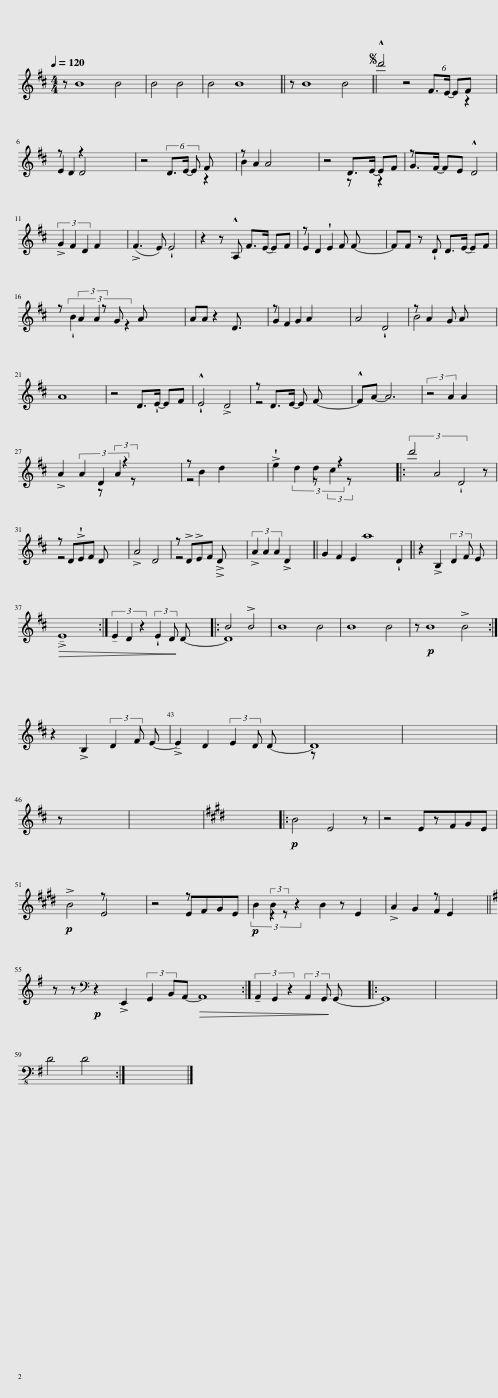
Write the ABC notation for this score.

X:1
%%score ( 1 2 )
L:1/8
Q:1/4=120
M:4/4
I:linebreak $
K:D
V:1 treble
V:2 treble
V:1
 z B8 B4 | B4 B4 | B4 B8 | z B8 B4 |S !^!d'4 z4 (6:4:3F3/2E/- EF x |$ %5
 z D2 x5 | z4 (6:4:3D3/2E/- E F x | z A2 x5 | z4 D>E- EF | z x7 |$ %10
 (3!>!G2 F2 D2 F2 x2 | (!>!F3 E) !wedge!E4 | z2 z !^!A, F>E- !tenuto!EF | z D2 F F- x3 | FF z !wedge!D D>E- !tenuto!EF |$ %15
 z (3:2:2A2 z G A x5 | AA z2 D3/2 x5/2 | z F2 A2 x3 | A4 !wedge!D4 | z A2 G A x3 |$ %20
 A8 | z4 D>!wedge!E- EF | !wedge!!^!E4 !>!D4 | z D>E- E F- x3 | !^!FA- A6 | %25
 (3:2:2z4 A2 A2 x2 |$ !>!A2 (3A2 D2 z2 x27/8 | z B2 d2 x3 | !>!!wedge!e2 (3d2 d2 z2 x27/8 |: (3d'4 A4 !wedge!D4 z |$ %30
 z D!>!!wedge!EF D x3 | !>!A4 D4 | z !>!D!>!EF !>!D x3 | (3!>!A2 A2 A2 !>!D2 x2 | G2 F2 E2 a8 !wedge!D2 | %35
 z2 !>!B,2 (3:2:2D2 F E x |$!>(! !>!!tenuto!E8 :| (3!tenuto!E2 D2 z2 (3:2:2!wedge!E2 D!>)! D- x19/8 |: B4 !>!B4 | B8 B4 | %40
 B8 B4 | z!p! B8 !>!B4 :|$ z2 !>!B,2 (3:2:2D2 F E- | !>!!tenuto!E2 D2 (3:2:2E2 D D- x | D8 | %45
 x8 |$ z x7 | x8 |[K:E] x8 |:!p! B4 E4 z | %50
 z4 EzFGE |$!p! !>!B4 z x3 | z4 z x3 |!p! (3B2 B2 z2 B2 z E2 x3/8 | !>!A2 G2 z E2 x ||$ %55
[K:G] z z[K:bass]!p! z2 !>!E,,2 (3:2:2G,,2 B,,A,,-!>(! A,,8 :| (3!tenuto!A,,2 G,,2 z2 (3:2:2A,,2 G,,!>)! G,,- x19/8 |: G,,8 | x8 |$ D,4 D,4 :| %60
 x8 |] %61
V:2
 x13 | x8 | x12 | x13 | x10 z2 |$ %5
 E2 D4 x2 | x6 z2 | B2 A4 x2 | x4 z x z2 | G>F- FE !^!D4 |$ %10
 x8 | x8 | x8 | E2 !wedge!E2 x4 | x8 |$ %15
 x2/3 (3!wedge!B2 A2 z2 x16/3 | x8 | G2 G2 x4 | x8 | B4 x4 |$ %20
 x8 | x8 | x8 | z4 x4 | x8 | %25
 x8 |$ x10/3 z (3:2:1A2 x89/24 | z4 x4 | x10/3 z (3:2:1c2 x89/24 |: x9 |$ %30
 z4 x4 | x8 | z4 x4 | x8 | x16 | %35
 x8 |$ x8 :| x75/8 |: D8 | x12 | %40
 x12 | x13 :|$ x7 | x8 | z x7 | %45
 x8 |$ x8 | x8 |[K:E] x8 |: x9 | %50
 x9 |$ x4 E4 | x4 EFGE | x4/3 (3:2:1z2 x161/24 | x4 F2 x2 ||$ %55
[K:G] x2[K:bass] x15 :| x75/8 |: x8 | x8 |$ x8 :| %60
 x8 |] %61
